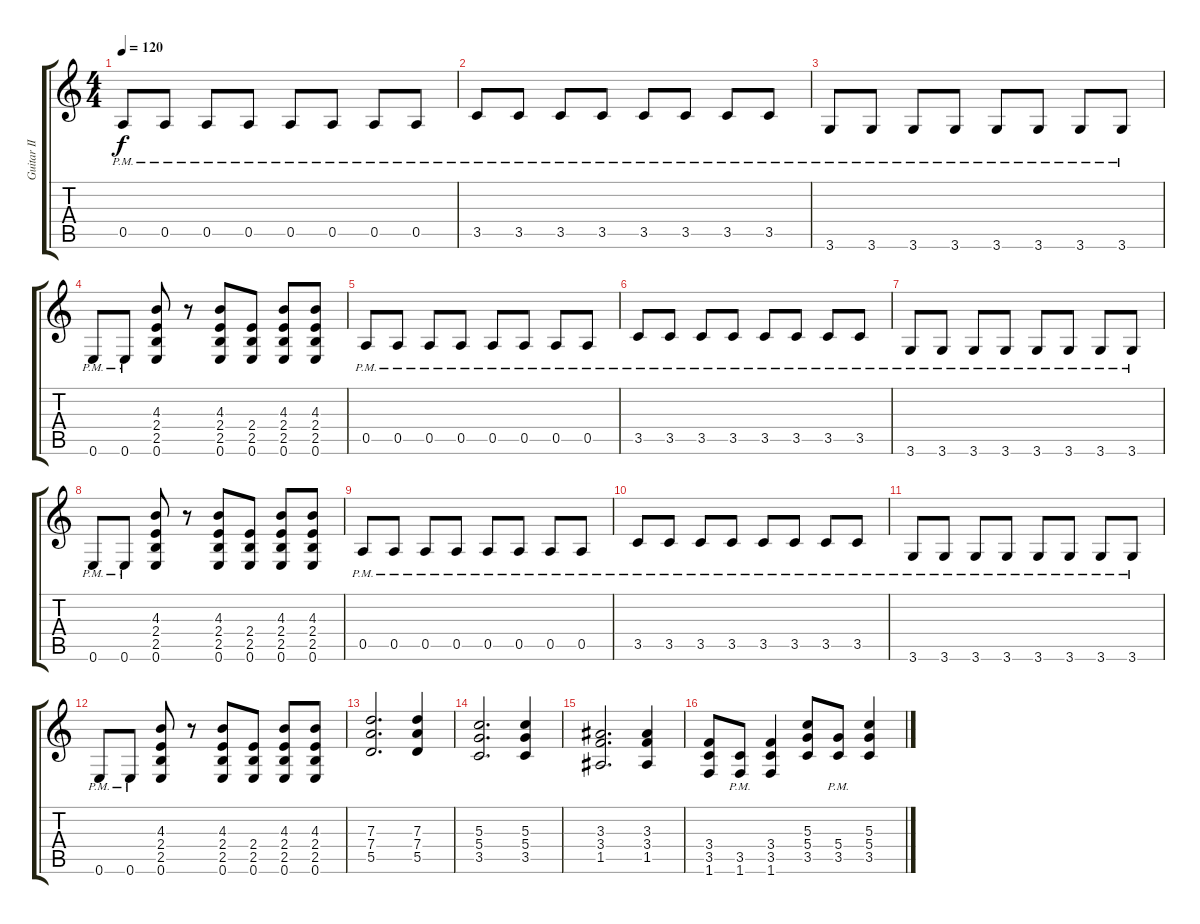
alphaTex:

\track ("Guitar II" "Guitar II") {instrument overdrivenguitar}
\staff {score tabs}
\tuning (E4 B3 G3 D3 A2 E2) {hide}
\ts (4 4)
\tempo 120
\clef g2
\ks c
0.5{pm}.8{dy f} 0.5{pm}.8 0.5{pm}.8 0.5{pm}.8 0.5{pm}.8 0.5{pm}.8 0.5{pm}.8 0.5{pm}.8 |
3.5{pm}.8 3.5{pm}.8 3.5{pm}.8 3.5{pm}.8 3.5{pm}.8 3.5{pm}.8 3.5{pm}.8 3.5{pm}.8 |
3.6{pm}.8 3.6{pm}.8 3.6{pm}.8 3.6{pm}.8 3.6{pm}.8 3.6{pm}.8 3.6{pm}.8 3.6{pm}.8 |
0.6{pm}.8 0.6{pm}.8 (4.3 2.4 2.5 0.6).8 r.8 (4.3 2.4 2.5 0.6).8 (2.4 2.5 0.6).8 (4.3 2.4 2.5 0.6).8 (4.3 2.4 2.5 0.6).8 |
0.5{pm}.8 0.5{pm}.8 0.5{pm}.8 0.5{pm}.8 0.5{pm}.8 0.5{pm}.8 0.5{pm}.8 0.5{pm}.8 |
3.5{pm}.8 3.5{pm}.8 3.5{pm}.8 3.5{pm}.8 3.5{pm}.8 3.5{pm}.8 3.5{pm}.8 3.5{pm}.8 |
3.6{pm}.8 3.6{pm}.8 3.6{pm}.8 3.6{pm}.8 3.6{pm}.8 3.6{pm}.8 3.6{pm}.8 3.6{pm}.8 |
0.6{pm}.8 0.6{pm}.8 (4.3 2.4 2.5 0.6).8 r.8 (4.3 2.4 2.5 0.6).8 (2.4 2.5 0.6).8 (4.3 2.4 2.5 0.6).8 (4.3 2.4 2.5 0.6).8 |
0.5{pm}.8 0.5{pm}.8 0.5{pm}.8 0.5{pm}.8 0.5{pm}.8 0.5{pm}.8 0.5{pm}.8 0.5{pm}.8 |
3.5{pm}.8 3.5{pm}.8 3.5{pm}.8 3.5{pm}.8 3.5{pm}.8 3.5{pm}.8 3.5{pm}.8 3.5{pm}.8 |
3.6{pm}.8 3.6{pm}.8 3.6{pm}.8 3.6{pm}.8 3.6{pm}.8 3.6{pm}.8 3.6{pm}.8 3.6{pm}.8 |
0.6{pm}.8 0.6{pm}.8 (4.3 2.4 2.5 0.6).8 r.8 (4.3 2.4 2.5 0.6).8 (2.4 2.5 0.6).8 (4.3 2.4 2.5 0.6).8 (4.3 2.4 2.5 0.6).8 |
(7.3 7.4 5.5).2{d} (7.3 7.4 5.5).4 |
(5.3 5.4 3.5).2{d} (5.3 5.4 3.5).4 |
(3.3 3.4 1.5).2{d} (3.3 3.4 1.5).4 |
(3.4 3.5 1.6).8 (3.5 1.6{pm}).8 (3.4 3.5 1.6).4 (5.3 5.4 3.5).8 (5.4 3.5{pm}).8 (5.3 5.4 3.5).4
